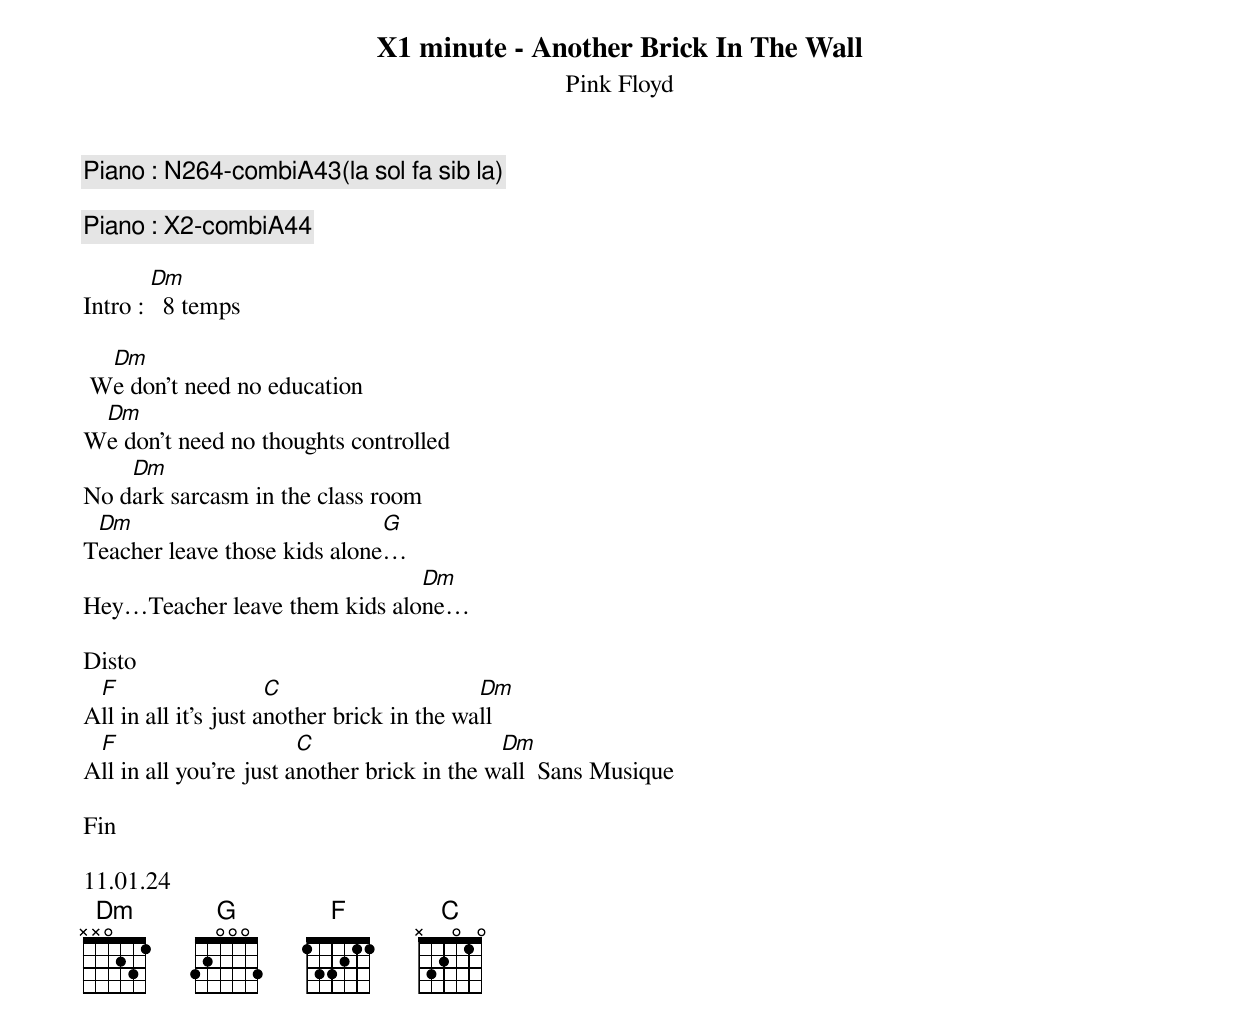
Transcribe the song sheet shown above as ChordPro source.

{title: X1 minute - Another Brick In The Wall}
{subtitle: Pink Floyd }
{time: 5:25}
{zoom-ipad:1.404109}
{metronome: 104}

{c:Piano : N264-combiA43(la sol fa sib la)}

{c:Piano : X2-combiA44}

Intro : [Dm]  8 temps

 W[Dm]e don’t need no education
W[Dm]e don’t need no thoughts controlled
No d[Dm]ark sarcasm in the class room
T[Dm]eacher leave those kids alone[G]…
Hey…Teacher leave them kids alo[Dm]ne…

Disto
A[F]ll in all it’s just a[C]nother brick in the wa[Dm]ll
A[F]ll in all you’re just a[C]nother brick in the w[Dm]all  Sans Musique

Fin

11.01.24
